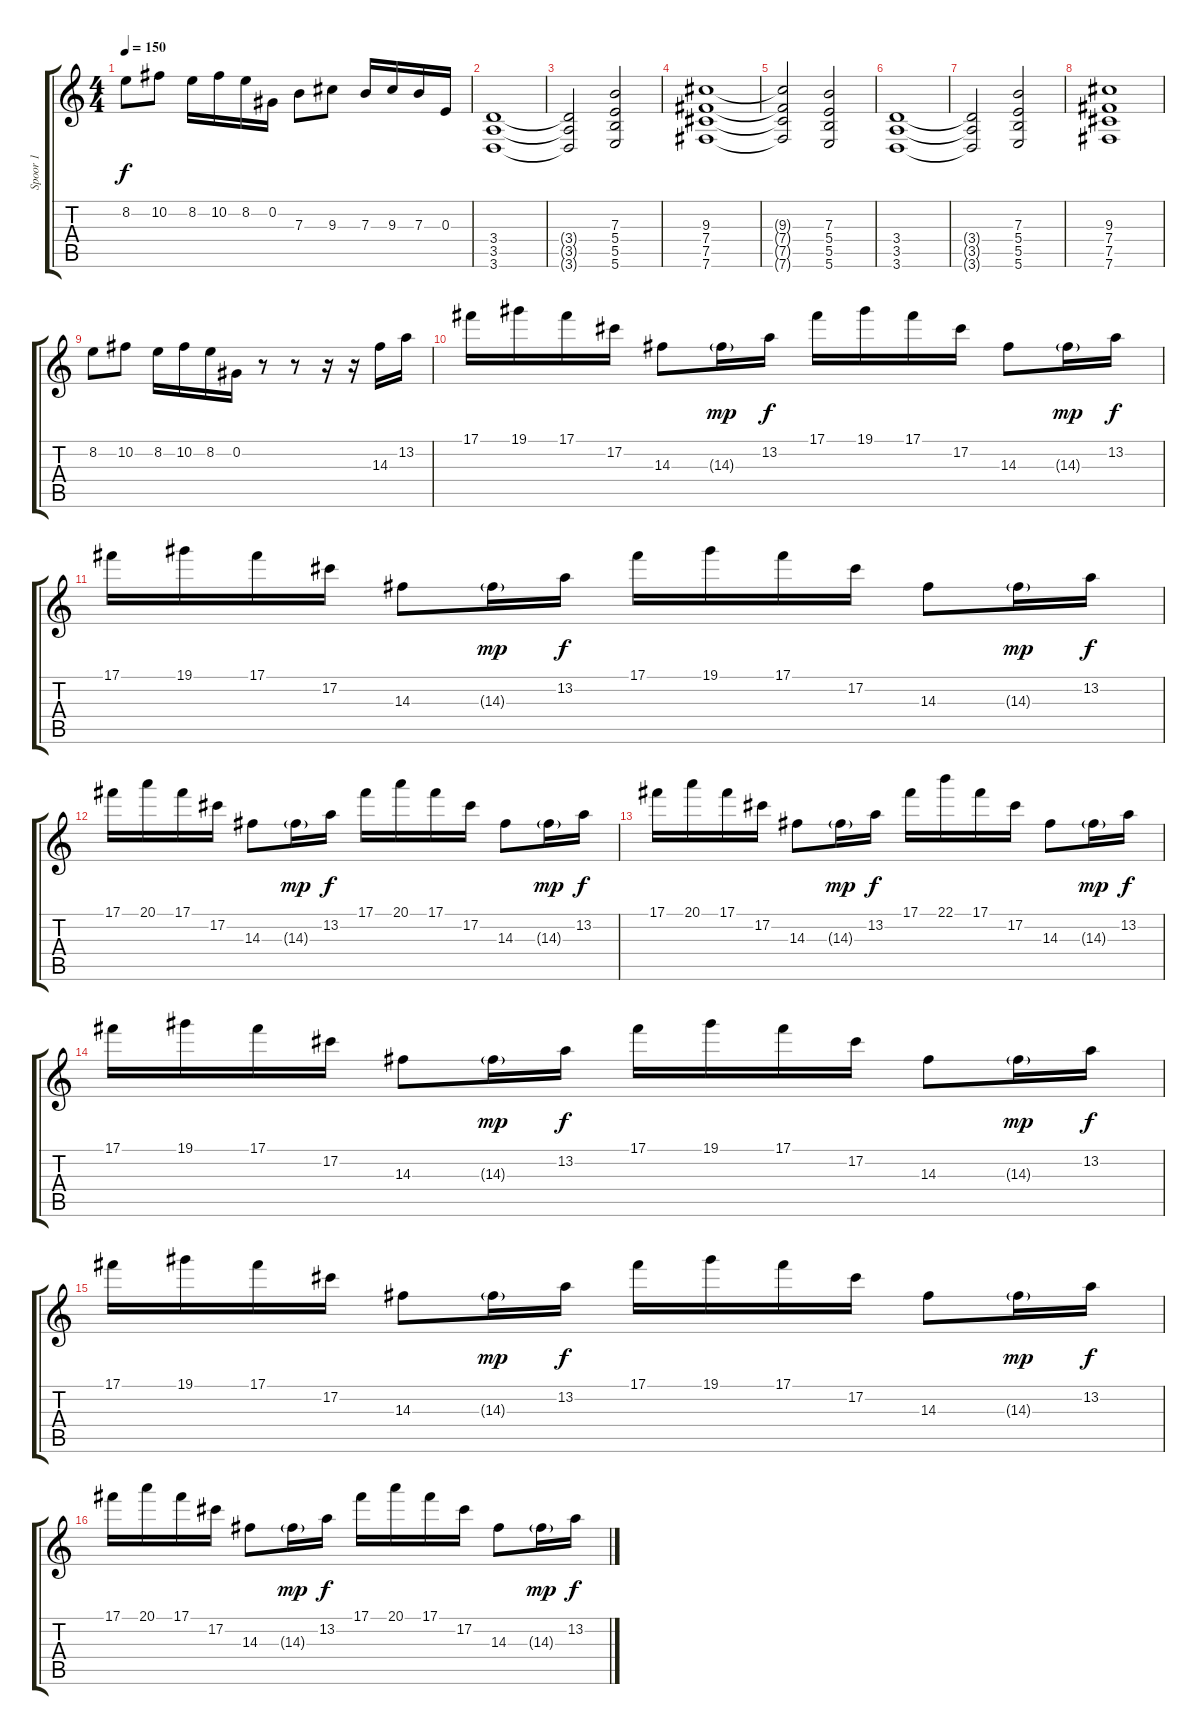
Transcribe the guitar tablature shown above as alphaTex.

\track ("Spoor 1" "Spoor 1") {instrument distortionguitar}
\staff {score tabs}
\tuning (Db4 Ab3 E3 B2 Gb2 B1) {hide}
\ts (4 4)
\tempo 150
\clef g2
\ks c
8.2.8{dy f} 10.2.8 8.2.16 10.2.16 8.2.16 0.2.16 7.3.8 9.3.8 7.3.16 9.3.16 7.3.16 0.3.16 |
(3.4 3.5 3.6).1 |
(3.4{t} 3.5{t} 3.6{t}).2 (7.3 5.4 5.5 5.6).2 |
(9.3 7.4 7.5 7.6).1 |
(9.3{t} 7.4{t} 7.5{t} 7.6{t}).2 (7.3 5.4 5.5 5.6).2 |
(3.4 3.5 3.6).1 |
(3.4{t} 3.5{t} 3.6{t}).2 (7.3 5.4 5.5 5.6).2 |
(9.3 7.4 7.5 7.6).1 |
8.2.8 10.2.8 8.2.16 10.2.16 8.2.16 0.2.16 r.8 r.8 r.16 r.16 14.3.16 13.2.16 |
17.1.16 19.1.16 17.1.16 17.2.16 14.3.8 14.3{g}.16{dy mp} 13.2.16{dy f} 17.1.16 19.1.16 17.1.16 17.2.16 14.3.8 14.3{g}.16{dy mp} 13.2.16{dy f} |
17.1.16 19.1.16 17.1.16 17.2.16 14.3.8 14.3{g}.16{dy mp} 13.2.16{dy f} 17.1.16 19.1.16 17.1.16 17.2.16 14.3.8 14.3{g}.16{dy mp} 13.2.16{dy f} |
17.1.16 20.1.16 17.1.16 17.2.16 14.3.8 14.3{g}.16{dy mp} 13.2.16{dy f} 17.1.16 20.1.16 17.1.16 17.2.16 14.3.8 14.3{g}.16{dy mp} 13.2.16{dy f} |
17.1.16 20.1.16 17.1.16 17.2.16 14.3.8 14.3{g}.16{dy mp} 13.2.16{dy f} 17.1.16 22.1.16 17.1.16 17.2.16 14.3.8 14.3{g}.16{dy mp} 13.2.16{dy f} |
17.1.16 19.1.16 17.1.16 17.2.16 14.3.8 14.3{g}.16{dy mp} 13.2.16{dy f} 17.1.16 19.1.16 17.1.16 17.2.16 14.3.8 14.3{g}.16{dy mp} 13.2.16{dy f} |
17.1.16 19.1.16 17.1.16 17.2.16 14.3.8 14.3{g}.16{dy mp} 13.2.16{dy f} 17.1.16 19.1.16 17.1.16 17.2.16 14.3.8 14.3{g}.16{dy mp} 13.2.16{dy f} |
17.1.16 20.1.16 17.1.16 17.2.16 14.3.8 14.3{g}.16{dy mp} 13.2.16{dy f} 17.1.16 20.1.16 17.1.16 17.2.16 14.3.8 14.3{g}.16{dy mp} 13.2.16{dy f}
